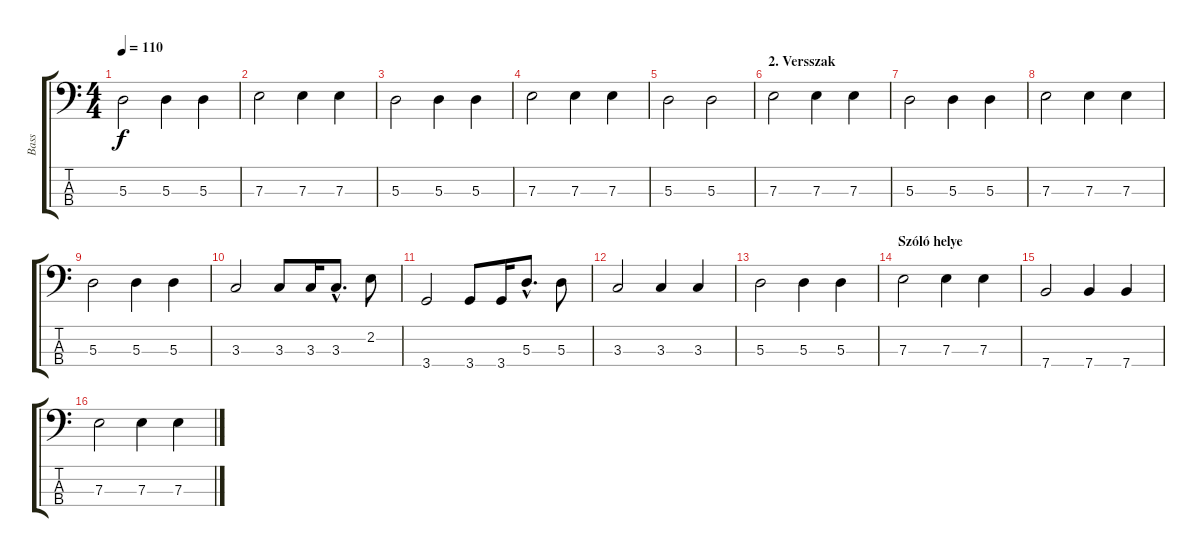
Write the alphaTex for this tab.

\track ("Bass" "Bass") {instrument electricbasspick}
\staff {score tabs}
\tuning (G2 D2 A1 E1) {hide}
\ts (4 4)
\tempo 110
\clef f4
\ks c
5.3.2{dy f} 5.3.4 5.3.4 |
7.3.2 7.3.4 7.3.4 |
5.3.2 5.3.4 5.3.4 |
7.3.2 7.3.4 7.3.4 |
5.3.2 5.3.2 |
\section ("" "2. Versszak")
7.3.2 7.3.4 7.3.4 |
5.3.2 5.3.4 5.3.4 |
7.3.2 7.3.4 7.3.4 |
5.3.2 5.3.4 5.3.4 |
3.3.2 3.3.8 3.3.16 3.3{hac}.8{d} 2.2.8 |
3.4.2 3.4.8 3.4.16 5.3{hac}.8{d} 5.3.8 |
3.3.2 3.3.4 3.3.4 |
5.3.2 5.3.4 5.3.4 |
\section ("" "Szóló helye")
7.3.2 7.3.4 7.3.4 |
7.4.2 7.4.4 7.4.4 |
7.3.2 7.3.4 7.3.4
